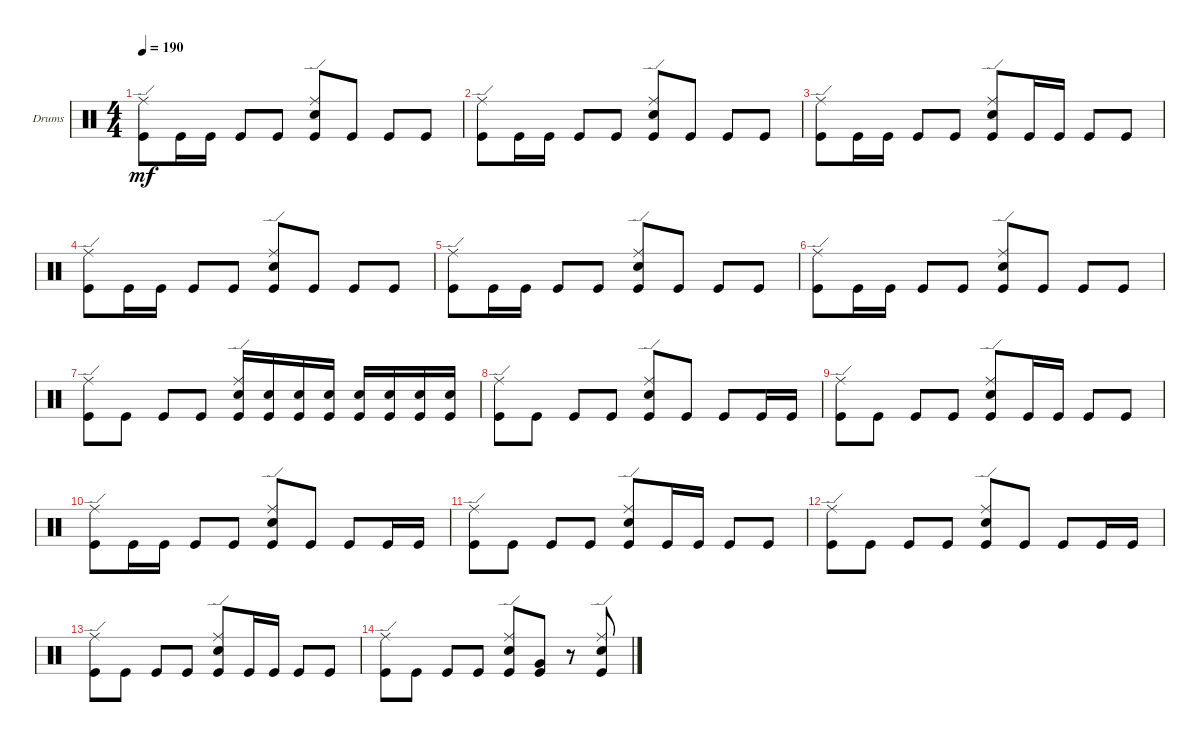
\defaultSystemsLayout 4
\bracketExtendMode groupsimilarinstruments
\firstSystemTrackNameOrientation horizontal
\otherSystemsTrackNameOrientation horizontal
\track ("Prakarsh" "Drums") {instrument percussion}
\staff {score}
\articulation defaults
\ts (4 4)
\tempo 190
\clef neutral
\ks c
("Kick (hit)" "Ride (edge)").8{dy mf} "Kick (hit)".16 "Kick (hit)".16 "Kick (hit)".8 "Kick (hit)".8 ("Kick (hit)" "Ride (edge)" "Snare (hit) 2").8 "Kick (hit)".8 "Kick (hit)".8 "Kick (hit)".8 |
("Kick (hit)" "Ride (edge)").8 "Kick (hit)".16 "Kick (hit)".16 "Kick (hit)".8 "Kick (hit)".8 ("Kick (hit)" "Ride (edge)" "Snare (hit) 2").8 "Kick (hit)".8 "Kick (hit)".8 "Kick (hit)".8 |
("Kick (hit)" "Ride (edge)").8 "Kick (hit)".16 "Kick (hit)".16 "Kick (hit)".8 "Kick (hit)".8 ("Kick (hit)" "Ride (edge)" "Snare (hit) 2").8 "Kick (hit)".16 "Kick (hit)".16 "Kick (hit)".8 "Kick (hit)".8 |
("Kick (hit)" "Ride (edge)").8 "Kick (hit)".16 "Kick (hit)".16 "Kick (hit)".8 "Kick (hit)".8 ("Kick (hit)" "Ride (edge)" "Snare (hit) 2").8 "Kick (hit)".8 "Kick (hit)".8 "Kick (hit)".8 |
("Kick (hit)" "Ride (edge)").8 "Kick (hit)".16 "Kick (hit)".16 "Kick (hit)".8 "Kick (hit)".8 ("Kick (hit)" "Ride (edge)" "Snare (hit) 2").8 "Kick (hit)".8 "Kick (hit)".8 "Kick (hit)".8 |
("Kick (hit)" "Ride (edge)").8 "Kick (hit)".16 "Kick (hit)".16 "Kick (hit)".8 "Kick (hit)".8 ("Kick (hit)" "Ride (edge)" "Snare (hit) 2").8 "Kick (hit)".8 "Kick (hit)".8 "Kick (hit)".8 |
("Kick (hit)" "Ride (edge)").8 "Kick (hit)".8 "Kick (hit)".8 "Kick (hit)".8 ("Kick (hit)" "Ride (edge)" "Snare (hit) 2").16 ("Kick (hit)" "Snare (hit) 2").16 ("Kick (hit)" "Snare (hit) 2").16 ("Kick (hit)" "Snare (hit) 2").16 ("Kick (hit)" "Snare (hit) 2").16 ("Kick (hit)" "Snare (hit) 2").16 ("Kick (hit)" "Snare (hit) 2").16 ("Kick (hit)" "Snare (hit) 2").16 |
("Kick (hit)" "Ride (edge)").8 "Kick (hit)".8 "Kick (hit)".8 "Kick (hit)".8 ("Kick (hit)" "Ride (edge)" "Snare (hit) 2").8 "Kick (hit)".8 "Kick (hit)".8 "Kick (hit)".16 "Kick (hit)".16 |
("Kick (hit)" "Ride (edge)").8 "Kick (hit)".8 "Kick (hit)".8 "Kick (hit)".8 ("Kick (hit)" "Ride (edge)" "Snare (hit) 2").8 "Kick (hit)".16 "Kick (hit)".16 "Kick (hit)".8 "Kick (hit)".8 |
("Kick (hit)" "Ride (edge)").8 "Kick (hit)".16 "Kick (hit)".16 "Kick (hit)".8 "Kick (hit)".8 ("Kick (hit)" "Ride (edge)" "Snare (hit) 2").8 "Kick (hit)".8 "Kick (hit)".8 "Kick (hit)".16 "Kick (hit)".16 |
("Kick (hit)" "Ride (edge)").8 "Kick (hit)".8 "Kick (hit)".8 "Kick (hit)".8 ("Kick (hit)" "Ride (edge)" "Snare (hit) 2").8 "Kick (hit)".16 "Kick (hit)".16 "Kick (hit)".8 "Kick (hit)".8 |
("Kick (hit)" "Ride (edge)").8 "Kick (hit)".8 "Kick (hit)".8 "Kick (hit)".8 ("Kick (hit)" "Ride (edge)" "Snare (hit) 2").8 "Kick (hit)".8 "Kick (hit)".8 "Kick (hit)".16 "Kick (hit)".16 |
("Kick (hit)" "Ride (edge)").8 "Kick (hit)".8 "Kick (hit)".8 "Kick (hit)".8 ("Kick (hit)" "Ride (edge)" "Snare (hit) 2").8 "Kick (hit)".16 "Kick (hit)".16 "Kick (hit)".8 "Kick (hit)".8 |
("Kick (hit)" "Ride (edge)").8 "Kick (hit)".8 "Kick (hit)".8 "Kick (hit)".8 ("Kick (hit)" "Ride (edge)" "Snare (hit) 2").8 ("Kick (hit)" "Very Low Tom (hit)").8 r.8 ("Kick (hit)" "Snare (hit) 2" "Ride (edge)").8
